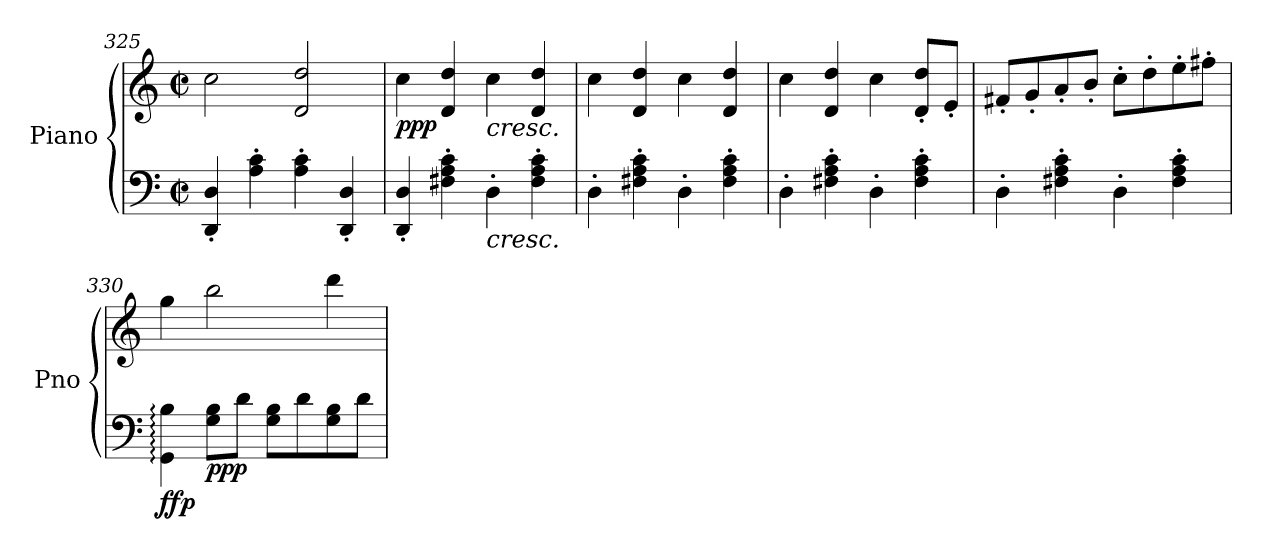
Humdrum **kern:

**kern	**kern	**dynam
*part1	*part1	*part1
*staff2	*staff1	*staff1/2
*I"Piano	*	*
*I'Pno	*	*
*clefF4	*clefG2	*
*k[]	*k[]	*
*M4/4	*M4/4	*
*met(c|)	*met(c|)	*
=325	=325	=325
4DD/' 4D/'	2cc\	.
4A\' 4c\'	.	.
4A\' 4c\'	2d/ 2dd/	.
4DD/' 4D/'	.	.
=326	=326	=326
!	!	!LO:DY:b
4DD/' 4D/'	4cc\	ppp
4F#X\' 4A\' 4c\'	4d/ 4dd/	.
!	!LO:TX:b:i:t=cresc.	!
!LO:TX:b:i:t=cresc.	!	!
4D'\	4cc\	.
4F#\' 4A\' 4c\'	4d/ 4dd/	.
=327	=327	=327
4D'\	4cc\	.
4F#X\' 4A\' 4c\'	4d/ 4dd/	.
4D'\	4cc\	.
4F#\' 4A\' 4c\'	4d/ 4dd/	.
=328	=328	=328
4D'\	4cc\	.
4F#X\' 4A\' 4c\'	4d/ 4dd/	.
4D'\	4cc\	.
4F#\' 4A\' 4c\'	8d/' 8dd/'L	.
.	8e'/J	.
=329	=329	=329
4D'\	8f#X'/L	.
.	8g'/	.
4F#X\' 4A\' 4c\'	8a'/	.
.	8b'/J	.
4D'\	8cc'\L	.
.	8dd'\	.
4F#\' 4A\' 4c\'	8ee'\	.
.	8ff#X'\J	.
!!LO:LB:g=z
=330	=330	=330
!	!	!LO:DY:b=2
!	!	!LO:DY:n=1:b
4GG\: 4B\:	4gg\	f fp
!	!	!LO:DY:n=2:b=2
!	!	!LO:DY:n=3:b
8G\ 8B\L	2bb\	pp p
8d\J	.	.
8G\ 8B\L	.	.
8d\	.	.
8G\ 8B\	4ddd\	.
8d\J	.	.
=	=	=
*-	*-	*-
